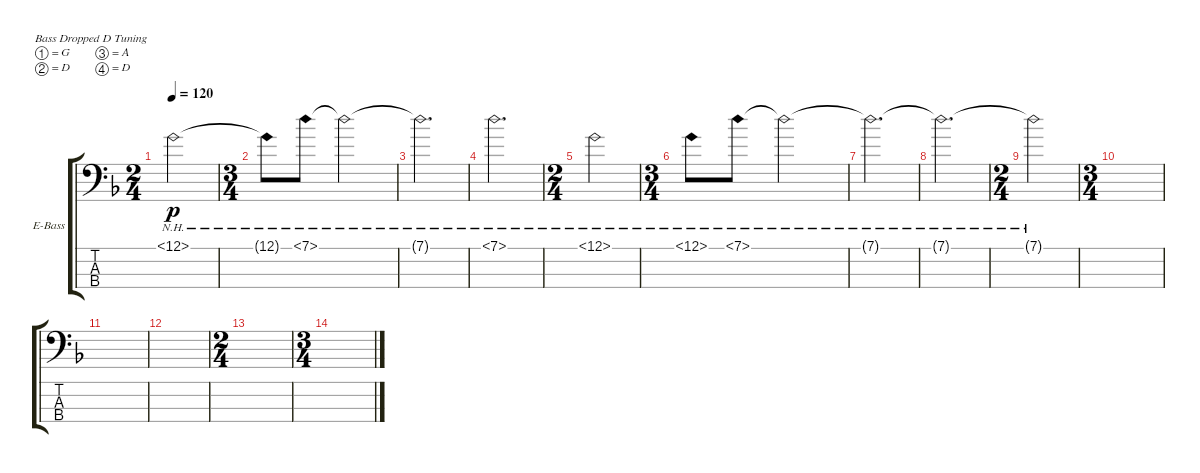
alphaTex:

\defaultSystemsLayout 4
\bracketExtendMode groupsimilarinstruments
\firstSystemTrackNameOrientation horizontal
\otherSystemsTrackNameOrientation horizontal
\track ("Electric Bass" "E-Bass") {instrument electricbassfinger}
\staff {score tabs}
\tuning (G2 D2 A1 D1)
\ts (2 4)
\tempo 120
\clef f4
\ks f
12.1{nh}.2{dy p} |
\ts (3 4)
12.1{nh t}.8 7.1{nh}.8 7.1{nh t}.2 |
7.1{nh t}.2{d} |
7.1{nh}.2{d} |
\ts (2 4)
12.1{nh}.2 |
\ts (3 4)
12.1{nh}.8 7.1{nh}.8 7.1{nh t}.2 |
7.1{nh t}.2{d} |
7.1{nh t}.2{d} |
\ts (2 4)
7.1{nh t}.2 |
\ts (3 4)
|
|
|
\ts (2 4)
|
\ts (3 4)
